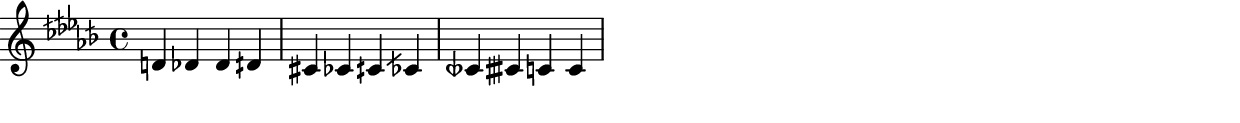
%% Generated by lilypond-book
%% Options: [exampleindent=10.16\mm,indent=0\mm,line-width=160\mm]
\include "lilypond-book-preamble.ly"


% ****************************************************************
% Start cut-&-pastable-section
% ****************************************************************

#(ly:set-option 'eps-box-padding 3.000000)



\paper {
  indent = 0\mm
  line-width = 160\mm
  % offset the left padding, also add 1mm as lilypond creates cropped
  % images with a little space on the right
  line-width = #(- line-width (* mm  3.000000) (* mm 1))
}

\layout {
  
}




% ****************************************************************
% ly snippet:
% ****************************************************************
\sourcefilename "snippets/non-traditional-key-signatures.ly"
\sourcefileline 0
%% DO NOT EDIT this file manually; it was automatically
%% generated from the LilyPond Snippet Repository
%% (http://lsr.di.unimi.it).
%%
%% Make any changes in the LSR itself, or in
%% `Documentation/snippets/new/`, then run
%% `scripts/auxiliar/makelsr.pl`.
%%
%% This file is in the public domain.

\version "2.23.13"

\header {
%% Translation of GIT committish: f11513f36c131dab18338d6a3a729e24a927150d
  texidocja = "
広く使われている @code{\\key} コマンドは、@code{Staff} コンテキストの
@code{keyAlterations} をセットしています。@c
非標準な調号を作成するには、このプロパティを直接セットします。

コマンドの形式は以下のようなリストです:

@code{ \\set Staff.keyAlterations = #`(((octave . step) . alter) ((octave
. step) . alter) ...) } 

が構文です。リストの各要素について、@code{octave} がオクターブを指定し
(0 がミドル C からその上の B まで)、@code{step} はオクターブ内の@c
音階 (0 が C, 6 が B)、@code{alter} が @code{,SHARP ,FLAT ,DOUBLE-SHARP}
などです。

または、各要素についてより簡潔な形式があり、@c
@code{(step . alter)} は全てのオクターブに対して変化記号が適用されます。@c
@qq{シャープ} が 100 セントではない微分音のスケールでは、@code{alter}
を 200 セントの全音を 1 とした数値で指定できます。
"
  doctitleja = "非伝統的な調号"

%% Translation of GIT committish: 2f3474d9af596d677ed5b7ce720ae4d0954a6b51
  texidocit = "
Il comando @code{\\key} comunemente usato imposta la proprietà
@code{keyAlterations} del contesto @code{Staff}.
Per creare armature di chiave non standard, tale proprietà va
impostata esplicitamente.

Il formato di questo comando è una lista:

@code{\\set Staff.keyAlterations = #`(((ottava . grado) . alterazione) ((ottava
. grado) . alterazione) ...)}

dove, per ogni elemento della lista, @code{ottava} indica l'ottava (0 è
l'ottava dal Do centrale al Si precedente), @code{grado} indica la nota
all'interno dell'ottava (0 significa Do e 6 significa Si) e @code{alterazione}
può essere @code{,SHARP ,FLAT ,DOUBLE-SHARP} etc.

Altrimenti, usando il formato breve per ogni elemento della lista,
@code{(grado . alterazione)}, ciò indica che la stessa alterazione deve
essere presente in tutte le ottave. Per le scale microtonalidove un
@qq{diesis} non è 100 centesimi, @code{alterazione} si riferisce alla
proporzione di un duecentesimo di tono intero.

"
  doctitleit = "Armature di chiave non tradizionali"

%% Translation of GIT committish: a3fd5364fc4f247579da0ed2bfea887ab37285c6
  texidocfr = "
La commande @code{\\key} détermine la propriété @code{keyAlterations} d'un
contexte @code{Staff}.

Des armures inhabituelles peuvent être spécifiées en modifiant
directement cette propriété. Il s'agit en l'occurrence de définir une
liste :

@verbatim
\\set Staff.keyAlterations =
  #`(((octave . pas) . altération) ((octave . pas) . altération)
  @dots{})
@end verbatim

@noindent
dans laquelle, et pour chaque élément, @code{octave} spécifie l'octave
(0 pour celle allant du do médium au si supérieur), @code{pas} la note
dans cette octave (0 pour do et 6 pour si), et @code{altération} sera
@code{,SHARP} ou @code{,FLAT} ou @code{,DOUBLE-SHARP}, etc. (attention à
la virgule en préfixe).

Une formulation abrégée -- @code{(pas . altération)} -- signifie que
l'altération de l'élément en question sera valide quelle que soit
l'octave.

En ce qui concerne les gammes microtonales dans lesquelles un
« dièse » n'est pas d'un centième, @code{altération} se réfère à un
deux-centième de ton entier.
"

  doctitlefr = "Armures inhabituelles"

%% Translation of GIT committish: 0c00cd98e81b27325bed5891b950fe7f0f0ebe5d
  doctitlees = "Armaduras de tonalidad no tradicionales"
  texidoces = "
La muy utilizada instrucción @code{\\key} establece la propiedad
@code{keyAlterations} dentro del contexto @code{Staff}. Para crear
armaduras de tonalidad no estándar, ajuste esta propiedad
directamente.

El formato de esta instrucción es una lista:

@code{\\set Staff.keyAlterations = #`(((octava . paso) . alteración)
((octava . paso) . alteración) ...)}

donde, para cada elemento dentro de la lista, @code{octava} especifica
la octava (siendo@tie{}cero la octava desde el Do@tie{}central hasta
el Si por encima), @code{paso} especifica la nota dentro de la octava
(cero@tie{}significa@tie{}Do y 6@tie{}significa@tie{}Si), y
@code{alteración} es @code{,SHARP ,FLAT ,DOUBLE-SHARP} etc.

De forma alternativa, el uso del formato más conciso @code{(paso
. alteración)} para cada elemento de la lista especifica que la misma
alteración debe estar en todas las octavas. Para escalas microtonales
en las que un @qq{sostenido} no son 100 cents, @code{alteración} se
refiere a la proporción de un tono entero de 200 cents.
"

%% Translation of GIT committish: 0a868be38a775ecb1ef935b079000cebbc64de40
  doctitlede = "Untypische Tonarten"
  texidocde = "
Der üblicherweise benutzte @code{\\key}-Befehl setzt die
@code{keySignature}-Eigenschaft im @code{Staff}-Kontext.

Um untypische Tonartenvorzeichen zu erstellen, muss man diese Eigenschaft
direkt setzen.  Das Format für den Befehl ist eine Liste: @code{ \\set
Staff.keySignature = #`(((Oktave . Schritt) . Alteration) ((Oktave
. Schritt) . Alteration) ...)} wobei für jedes Element in der Liste
@code{Oktave} die Oktave angibt (0@tie{}ist die Oktave vom
eingestrichenen@tie{}C bis zum eingestrichenen@tie{}H), @code{Schritt} gibt
die Note innerhalb der Oktave an (0@tie{}heißt@tie{}C und
6@tie{}heißt@tie{}H), und @code{Alteration} ist @code{,SHARP ,FLAT
,DOUBLE-SHARP} usw.  (Beachte das beginnende Komma.)

Alternativ kann auch jedes Element der Liste mit dem allgemeineren Format
@code{(Schritt . Alteration)} gesetzt werden, wobei dann die Einstellungen
für alle Oktaven gelten.

Hier ein Beispiel einer möglichen Tonart für eine Ganztonleiter:
"

%% Translation of GIT committish: 01cf27b0b2ef4625b7b7f023848df87bb1e4e382
  doctitleca = "Armadures de tonalitat no tradicional"
  texidocca = "
La molt utilitzada ordre @code{\\key} estableix la propietat
@code{keyAlterations}, dins del context @code{Staff}.

Per crear armadures de tonalitat no estàndard, ajusteu aquesta
propietat directament.  El format d'aquesta ordre és una llista:

@code{\\set Staff.keyAlterations = #`(((octava . pas) . alteració)}
on, per cada element dins de la llista @code{octava} especifica
l'octava (sent@tie{}zero l'octava des del Do@tie{}central fins al
Si per sobre), @code{pas} especifica la nota dins de l'octava
(zero@tie{}significa@tie{}Do i 6@tie{}significa@tie{}Si), i
@code{alteració} és @code{,SHARP ,FLAT ,DOUBLE-SHARP}
etc. (observeu la coma precedent).

De forma alternativa, per a cada element de la llista l'ús del
format més concís @code{(pas. alteració)} especifica que la
mateixa alteració ha d'estar en totes les octaves.

Vet aquí un exemple d'una possible armadura per generar una escala
exàtona:
"

  lsrtags = "contemporary-notation, pitches, really-cool, staff-notation, version-specific"

  texidoc = "
The commonly used @code{\\key} command sets the @code{keyAlterations}
property, in the @code{Staff} context.

To create non-standard key signatures, set this property directly. The
format of this command is a list:

@verbatim
\\set Staff.keyAlterations =
  #`(((octave . step) . alter) ((octave . step) . alter) ...)
@end verbatim

where, for each element in the list, @code{octave} specifies the octave
(0 being the octave from middle C to the B above), @code{step}
specifies the note within the octave (0 means C and 6 means B), and
@code{alter} is @code{,SHARP ,FLAT ,DOUBLE-SHARP} etc.

Alternatively, using the more concise format for each item in the list
@code{(step . alter)} specifies the same alteration holds in all
octaves.

For microtonal scales where a @qq{sharp} is not 100 cents, @code{alter}
refers to the alteration as a proportion of a 200-cent whole tone.
"

  doctitle = "Non-traditional key signatures"
} % begin verbatim


\include "arabic.ly"
\relative do' {
  \set Staff.keyAlterations = #`((0 . ,SEMI-FLAT)
                                 (1 . ,SEMI-FLAT)
                                 (2 . ,FLAT)
                                 (5 . ,FLAT)
                                 (6 . ,SEMI-FLAT))
%\set Staff.extraNatural = ##f
  re reb \dwn reb resd
  dod dob dosd \dwn dob |
  dobsb dodsd do do |
}



% ****************************************************************
% end ly snippet
% ****************************************************************
